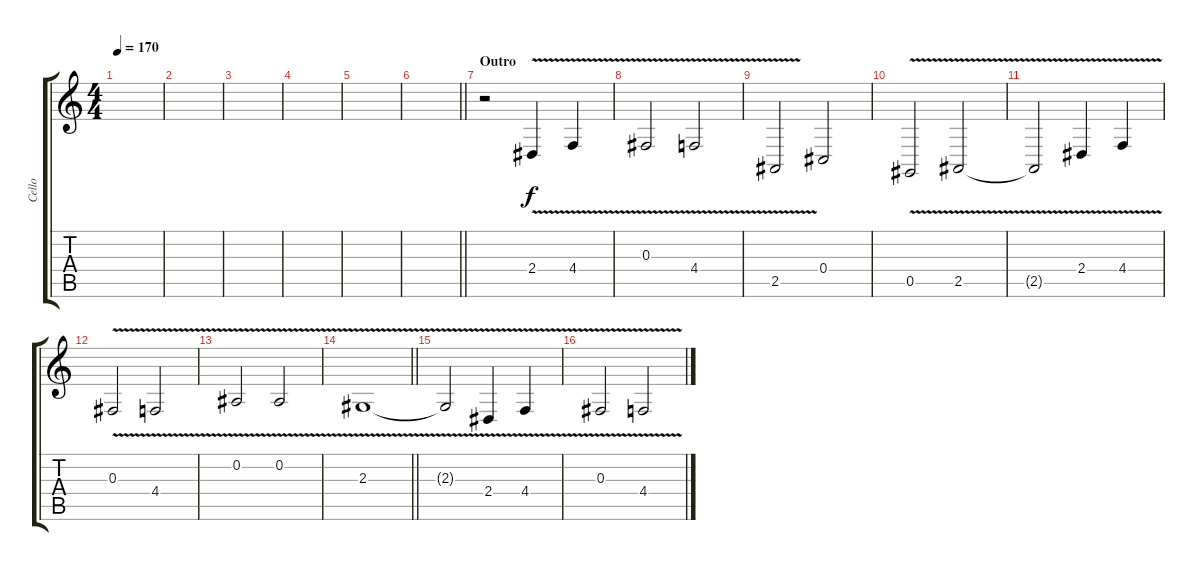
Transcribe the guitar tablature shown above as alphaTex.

\track ("Cello" "Cello") {instrument cello}
\staff {score tabs}
\tuning (Eb4 Bb3 Gb3 Db3 Ab2 Eb2) {hide}
\ts (4 4)
\tempo 170
\clef g2
\ks c
|
|
|
|
|
\barLineRight lightlight
|
\section ("" "Outro")
r.2{volume 11} 2.4{v}.4 4.4{v}.4 |
0.3{v}.2 4.4{v}.2 |
2.5{v}.2 0.4.2 |
0.5{v}.2 2.5{v}.2 |
2.5{t}.2 2.4{v}.4 4.4{v}.4 |
0.3{v}.2 4.4{v}.2 |
0.2{v}.2 0.2{v}.2 |
\barLineRight lightlight
2.3{v}.1 |
2.3{t}.2 2.4{v}.4 4.4{v}.4 |
0.3{v}.2 4.4{v}.2
